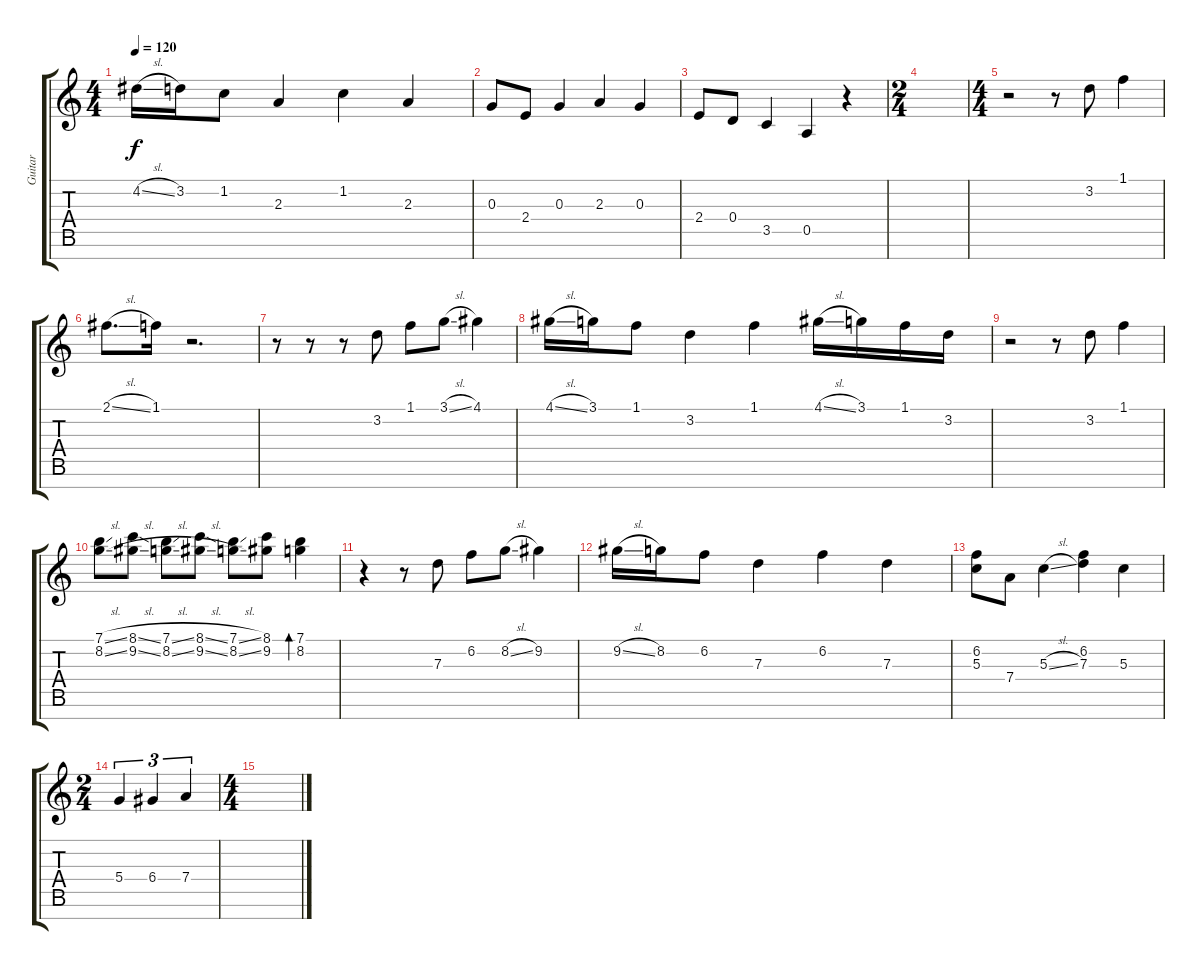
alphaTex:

\track ("Guitar" "Guitar") {instrument electricguitarmuted}
\staff {score tabs}
\tuning (E4 B3 G3 D3 A2 E2 B1) {hide}
\ts (4 4)
\tempo 120
\clef g2
\ks c
4.2{sl}.16{dy f} 3.2.16 1.2.8 2.3.4 1.2.4 2.3.4 |
0.3.8 2.4.8 0.3.4 2.3.4 0.3.4 |
2.4.8 0.4.8 3.5.4 0.5.4 r.4 |
\ts (2 4)
|
\ts (4 4)
r.2 r.8 3.2.8 1.1.4 |
2.1{sl}.8{d} 1.1.16 r.2{d} |
r.8 r.8 r.8 3.2.8 1.1.8 3.1{sl}.8 4.1.4 |
4.1{sl}.16 3.1.16 1.1.8 3.2.4 1.1.4 4.1{sl}.16 3.1.16 1.1.16 3.2.16 |
r.2 r.8 3.2.8 1.1.4 |
(7.1{sl} 8.2{sl}).8 (8.1{sl} 9.2{sl}).8 (7.1{sl} 8.2{sl}).8 (8.1{sl} 9.2{sl}).8 (7.1{sl} 8.2{sl}).8 (8.1 9.2).8 (7.1 8.2).4{bd 60} |
r.4 r.8 7.3.8 6.2.8 8.2{sl}.8 9.2.4 |
9.2{sl}.16 8.2.16 6.2.8 7.3.4 6.2.4 7.3.4 |
(6.2 5.3).8 7.4.8 5.3{sl}.4 (6.2 7.3).4 5.3.4 |
\ts (2 4)
5.4.4{tu (3 2)} 6.4.4{tu (3 2)} 7.4.4{tu (3 2)} |
\ts (4 4)
